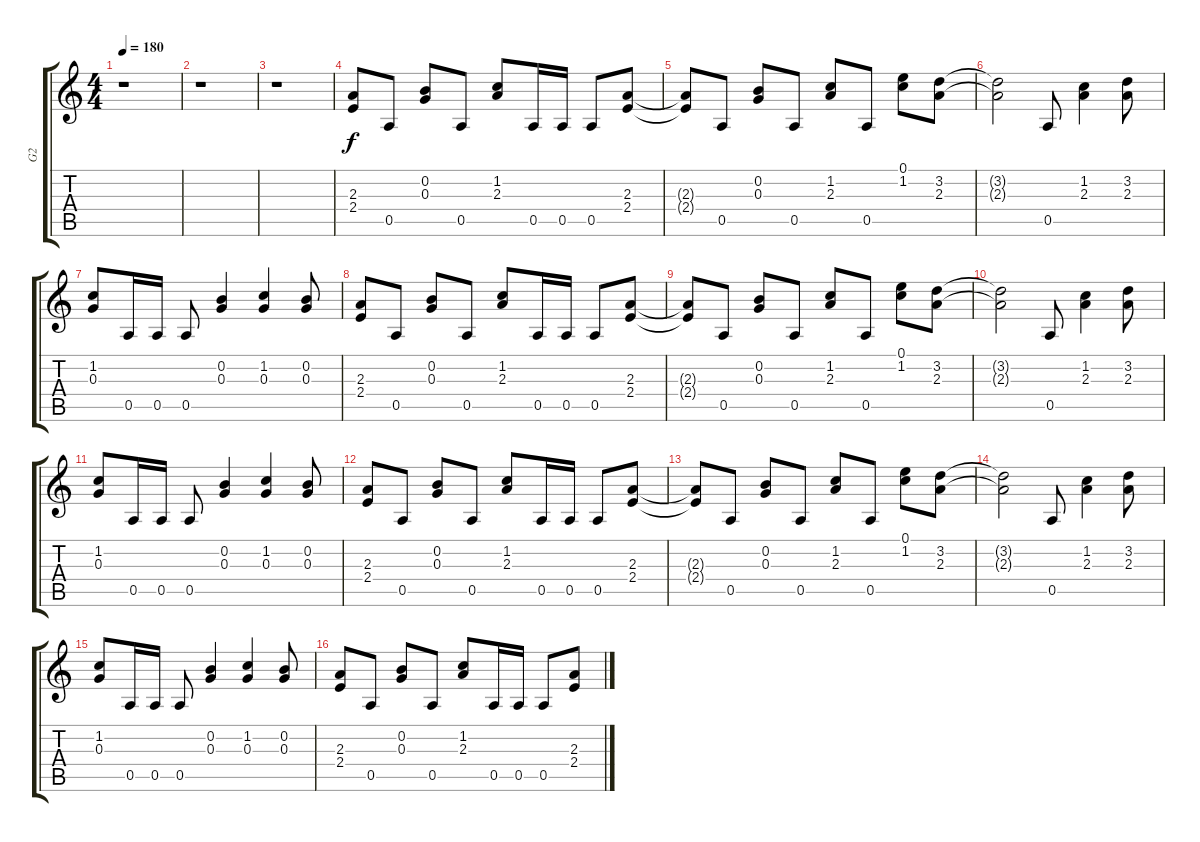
\track ("G2" "G2") {instrument distortionguitar}
\staff {score tabs}
\tuning (E4 B3 G3 D3 A2 E2) {hide}
\ts (4 4)
\tempo 180
\clef g2
\ks c
r.1{dy f instrument distortionguitar} |
r.1 |
r.1 |
(2.3 2.4).8 0.5.8 (0.2 0.3).8 0.5.8 (1.2 2.3).8 0.5.16 0.5.16 0.5.8 (2.3 2.4).8 |
(2.3{t} 2.4{t}).8 0.5.8 (0.2 0.3).8 0.5.8 (1.2 2.3).8 0.5.8 (0.1 1.2).8 (3.2 2.3).8 |
(3.2{t} 2.3{t}).2 0.5.8 (1.2 2.3).4 (3.2 2.3).8 |
(1.2 0.3).8 0.5.16 0.5.16 0.5.8 (0.2 0.3).4 (1.2 0.3).4 (0.2 0.3).8 |
(2.3 2.4).8 0.5.8 (0.2 0.3).8 0.5.8 (1.2 2.3).8 0.5.16 0.5.16 0.5.8 (2.3 2.4).8 |
(2.3{t} 2.4{t}).8 0.5.8 (0.2 0.3).8 0.5.8 (1.2 2.3).8 0.5.8 (0.1 1.2).8 (3.2 2.3).8 |
(3.2{t} 2.3{t}).2 0.5.8 (1.2 2.3).4 (3.2 2.3).8 |
(1.2 0.3).8 0.5.16 0.5.16 0.5.8 (0.2 0.3).4 (1.2 0.3).4 (0.2 0.3).8 |
(2.3 2.4).8 0.5.8 (0.2 0.3).8 0.5.8 (1.2 2.3).8 0.5.16 0.5.16 0.5.8 (2.3 2.4).8 |
(2.3{t} 2.4{t}).8 0.5.8 (0.2 0.3).8 0.5.8 (1.2 2.3).8 0.5.8 (0.1 1.2).8 (3.2 2.3).8 |
(3.2{t} 2.3{t}).2 0.5.8 (1.2 2.3).4 (3.2 2.3).8 |
(1.2 0.3).8 0.5.16 0.5.16 0.5.8 (0.2 0.3).4 (1.2 0.3).4 (0.2 0.3).8 |
(2.3 2.4).8 0.5.8 (0.2 0.3).8 0.5.8 (1.2 2.3).8 0.5.16 0.5.16 0.5.8 (2.3 2.4).8
